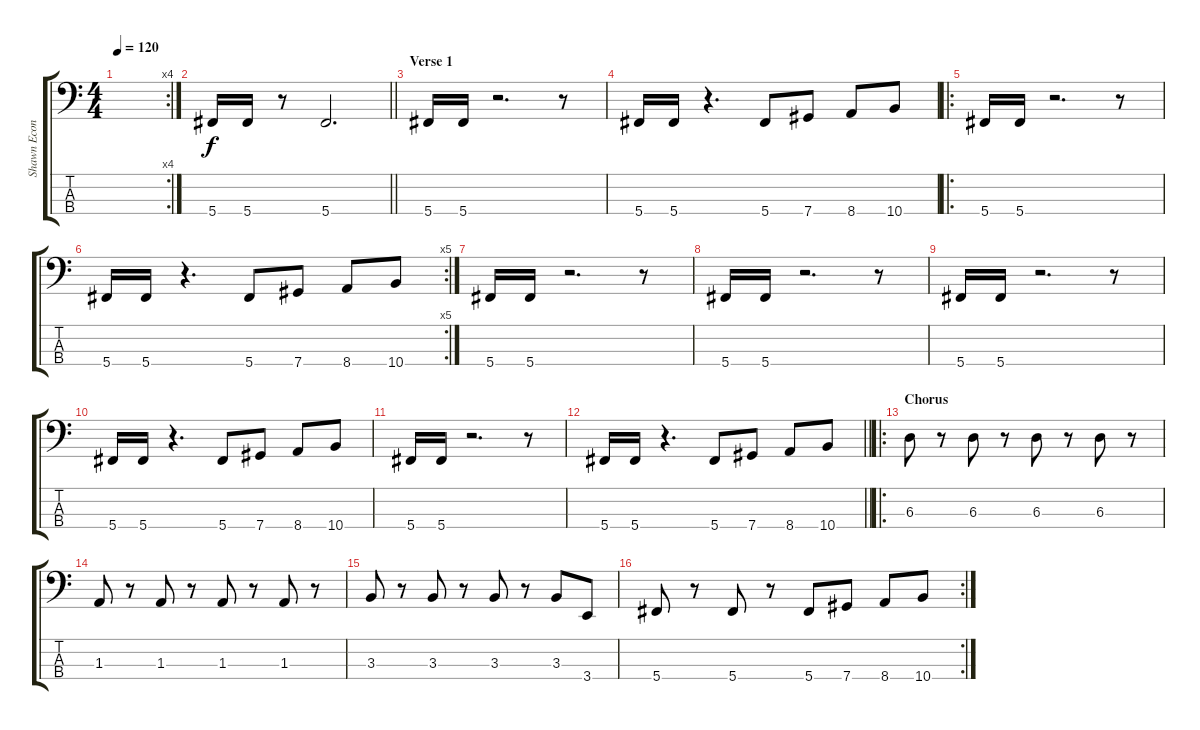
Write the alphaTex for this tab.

\track ("Shawn Economaki" "Shawn Econ") {instrument electricbasspick}
\staff {score tabs}
\tuning (Gb2 Db2 Ab1 Db1) {hide}
\rc 4
\ts (4 4)
\tempo 120
\clef f4
\ks c
|
\barLineRight lightlight
5.4.16 5.4.16 r.8 5.4.2{d} |
\section ("" "Verse 1")
5.4.16 5.4.16 r.2{d} r.8 |
5.4.16 5.4.16 r.4{d} 5.4.8 7.4.8 8.4.8 10.4.8 |
\ro
5.4.16 5.4.16 r.2{d} r.8 |
\rc 5
5.4.16 5.4.16 r.4{d} 5.4.8 7.4.8 8.4.8 10.4.8 |
5.4.16 5.4.16 r.2{d} r.8 |
5.4.16 5.4.16 r.2{d} r.8 |
5.4.16 5.4.16 r.2{d} r.8 |
5.4.16 5.4.16 r.4{d} 5.4.8 7.4.8 8.4.8 10.4.8 |
5.4.16 5.4.16 r.2{d} r.8 |
\barLineRight lightlight
5.4.16 5.4.16 r.4{d} 5.4.8 7.4.8 8.4.8 10.4.8 |
\ro
\section ("" "Chorus")
6.3.8 r.8 6.3.8 r.8 6.3.8 r.8 6.3.8 r.8 |
1.3.8 r.8 1.3.8 r.8 1.3.8 r.8 1.3.8 r.8 |
3.3.8 r.8 3.3.8 r.8 3.3.8 r.8 3.3.8 3.4.8 |
\rc 2
5.4.8 r.8 5.4.8 r.8 5.4.8 7.4.8 8.4.8 10.4.8
